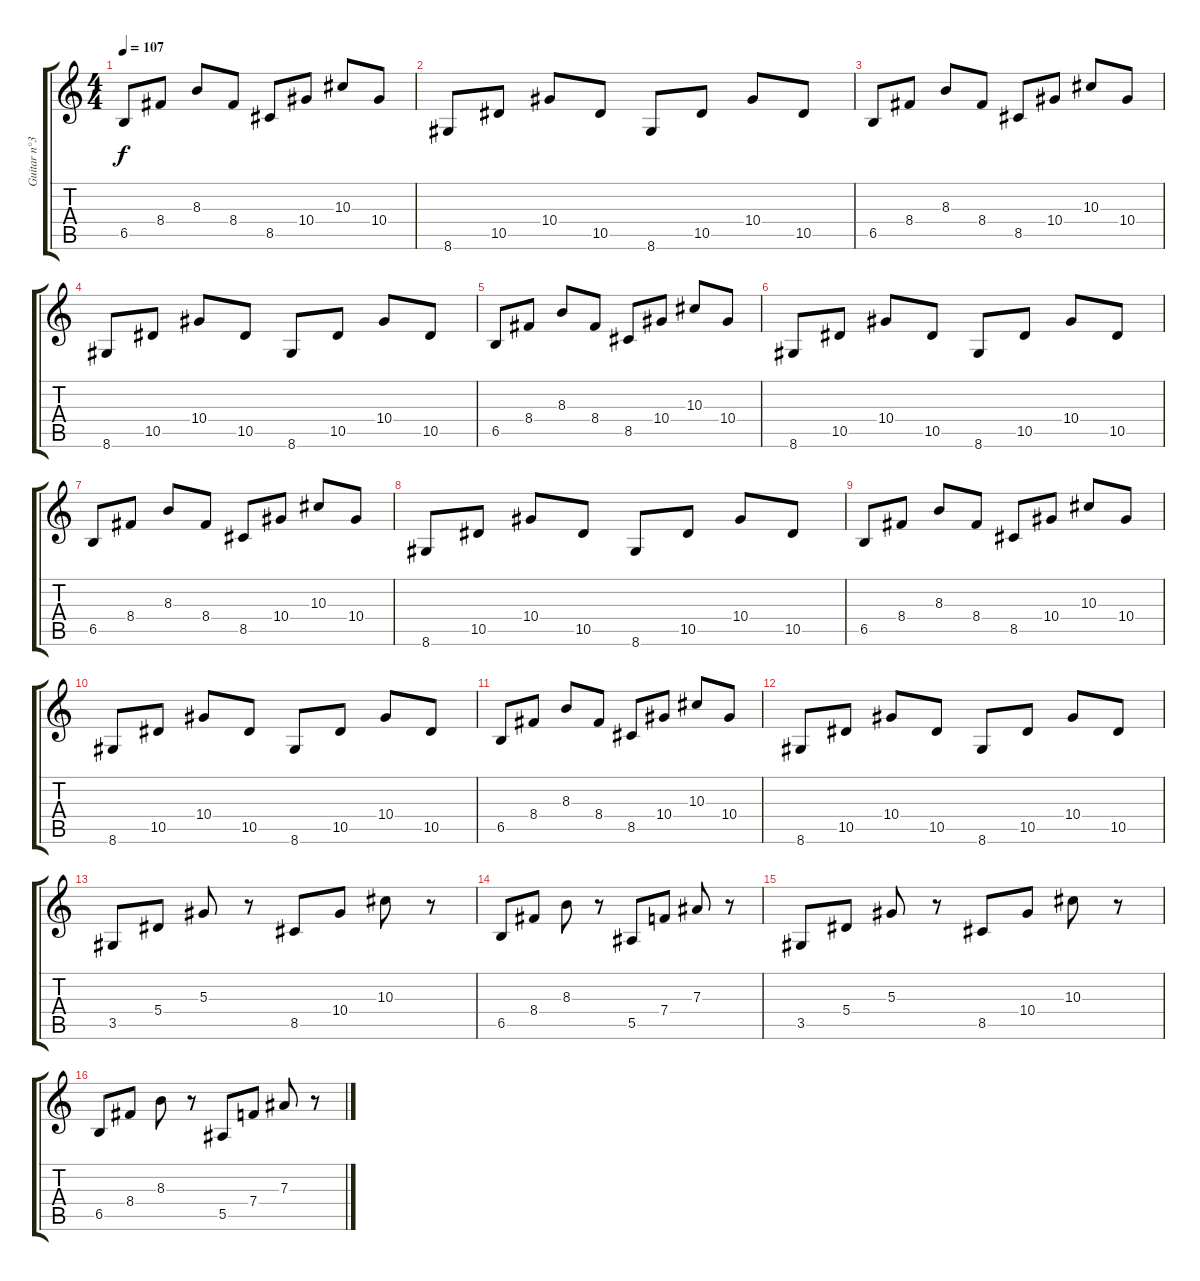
\track ("Guitar n°3" "Guitar n°3") {instrument overdrivenguitar}
\staff {score tabs}
\tuning (C4 G3 Eb3 Bb2 F2 C2) {hide}
\ts (4 4)
\tempo 107
\clef g2
\ks c
6.5.8{dy f} 8.4.8 8.3.8 8.4.8 8.5.8 10.4.8 10.3.8 10.4.8 |
8.6.8 10.5.8 10.4.8 10.5.8 8.6.8 10.5.8 10.4.8 10.5.8 |
6.5.8 8.4.8 8.3.8 8.4.8 8.5.8 10.4.8 10.3.8 10.4.8 |
8.6.8 10.5.8 10.4.8 10.5.8 8.6.8 10.5.8 10.4.8 10.5.8 |
6.5.8 8.4.8 8.3.8 8.4.8 8.5.8 10.4.8 10.3.8 10.4.8 |
8.6.8 10.5.8 10.4.8 10.5.8 8.6.8 10.5.8 10.4.8 10.5.8 |
6.5.8 8.4.8 8.3.8 8.4.8 8.5.8 10.4.8 10.3.8 10.4.8 |
8.6.8 10.5.8 10.4.8 10.5.8 8.6.8 10.5.8 10.4.8 10.5.8 |
6.5.8 8.4.8 8.3.8 8.4.8 8.5.8 10.4.8 10.3.8 10.4.8 |
8.6.8 10.5.8 10.4.8 10.5.8 8.6.8 10.5.8 10.4.8 10.5.8 |
6.5.8 8.4.8 8.3.8 8.4.8 8.5.8 10.4.8 10.3.8 10.4.8 |
8.6.8 10.5.8 10.4.8 10.5.8 8.6.8 10.5.8 10.4.8 10.5.8 |
3.5.8 5.4.8 5.3.8 r.8 8.5.8 10.4.8 10.3.8 r.8 |
6.5.8 8.4.8 8.3.8 r.8 5.5.8 7.4.8 7.3.8 r.8 |
3.5.8 5.4.8 5.3.8 r.8 8.5.8 10.4.8 10.3.8 r.8 |
6.5.8 8.4.8 8.3.8 r.8 5.5.8 7.4.8 7.3.8 r.8
